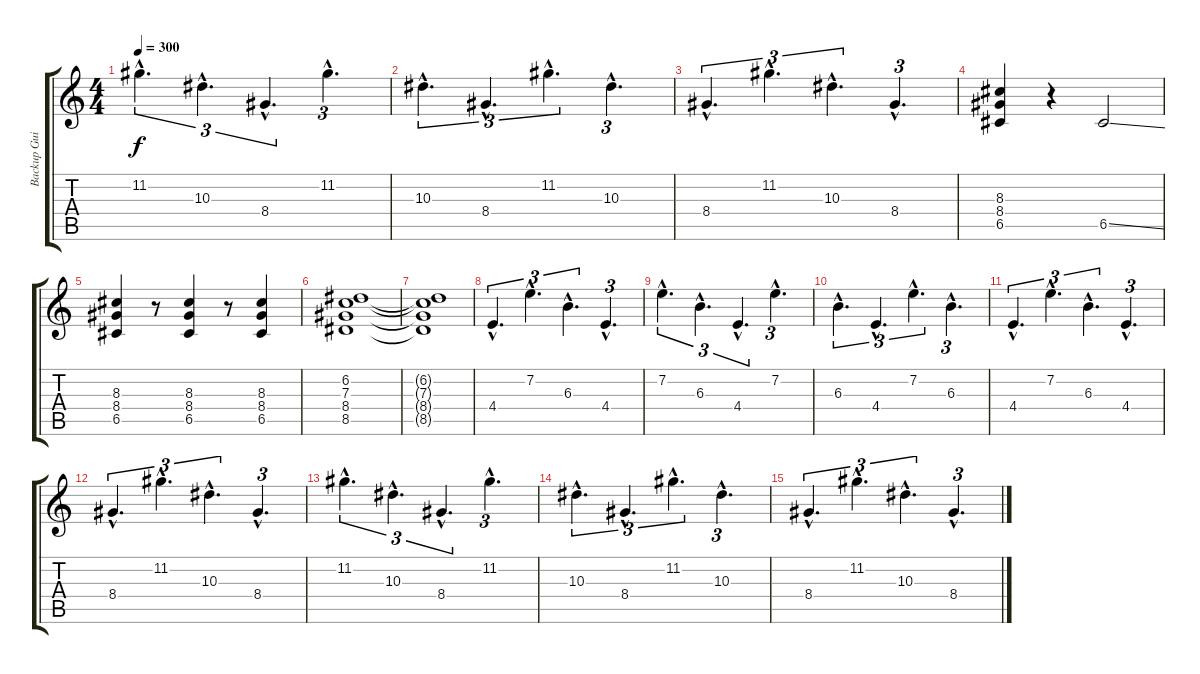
\track ("Backup Guitar" "Backup Gui") {instrument overdrivenguitar}
\staff {score tabs}
\tuning (D4 A3 F3 C3 G2 D2) {hide}
\ts (4 4)
\tempo 300
\clef g2
\ks c
11.2{hac}.4{d tu (3 2) dy f} 10.3{hac}.4{d tu (3 2)} 8.4{hac}.4{d tu (3 2)} 11.2{hac}.4{d tu (3 2)} |
10.3{hac}.4{d tu (3 2)} 8.4{hac}.4{d tu (3 2)} 11.2{hac}.4{d tu (3 2)} 10.3{hac}.4{d tu (3 2)} |
8.4{hac}.4{d tu (3 2)} 11.2{hac}.4{d tu (3 2)} 10.3{hac}.4{d tu (3 2)} 8.4{hac}.4{d tu (3 2)} |
(8.3 8.4 6.5).4{instrument overdrivenguitar} r.4 6.5{ss}.2 |
(8.3 8.4 6.5).4 r.8 (8.3 8.4 6.5).4 r.8 (8.3 8.4 6.5).4 |
(6.2 7.3 8.4 8.5).1 |
(6.2{t} 7.3{t} 8.4{t} 8.5{t}).1 |
4.4{hac}.4{d tu (3 2)} 7.2{hac}.4{d tu (3 2)} 6.3{hac}.4{d tu (3 2)} 4.4{hac}.4{d tu (3 2)} |
7.2{hac}.4{d tu (3 2)} 6.3{hac}.4{d tu (3 2)} 4.4{hac}.4{d tu (3 2)} 7.2{hac}.4{d tu (3 2)} |
6.3{hac}.4{d tu (3 2)} 4.4{hac}.4{d tu (3 2)} 7.2{hac}.4{d tu (3 2)} 6.3{hac}.4{d tu (3 2)} |
4.4{hac}.4{d tu (3 2)} 7.2{hac}.4{d tu (3 2)} 6.3{hac}.4{d tu (3 2)} 4.4{hac}.4{d tu (3 2)} |
8.4{hac}.4{d tu (3 2)} 11.2{hac}.4{d tu (3 2)} 10.3{hac}.4{d tu (3 2)} 8.4{hac}.4{d tu (3 2)} |
11.2{hac}.4{d tu (3 2)} 10.3{hac}.4{d tu (3 2)} 8.4{hac}.4{d tu (3 2)} 11.2{hac}.4{d tu (3 2)} |
10.3{hac}.4{d tu (3 2)} 8.4{hac}.4{d tu (3 2)} 11.2{hac}.4{d tu (3 2)} 10.3{hac}.4{d tu (3 2)} |
8.4{hac}.4{d tu (3 2)} 11.2{hac}.4{d tu (3 2)} 10.3{hac}.4{d tu (3 2)} 8.4{hac}.4{d tu (3 2)}
